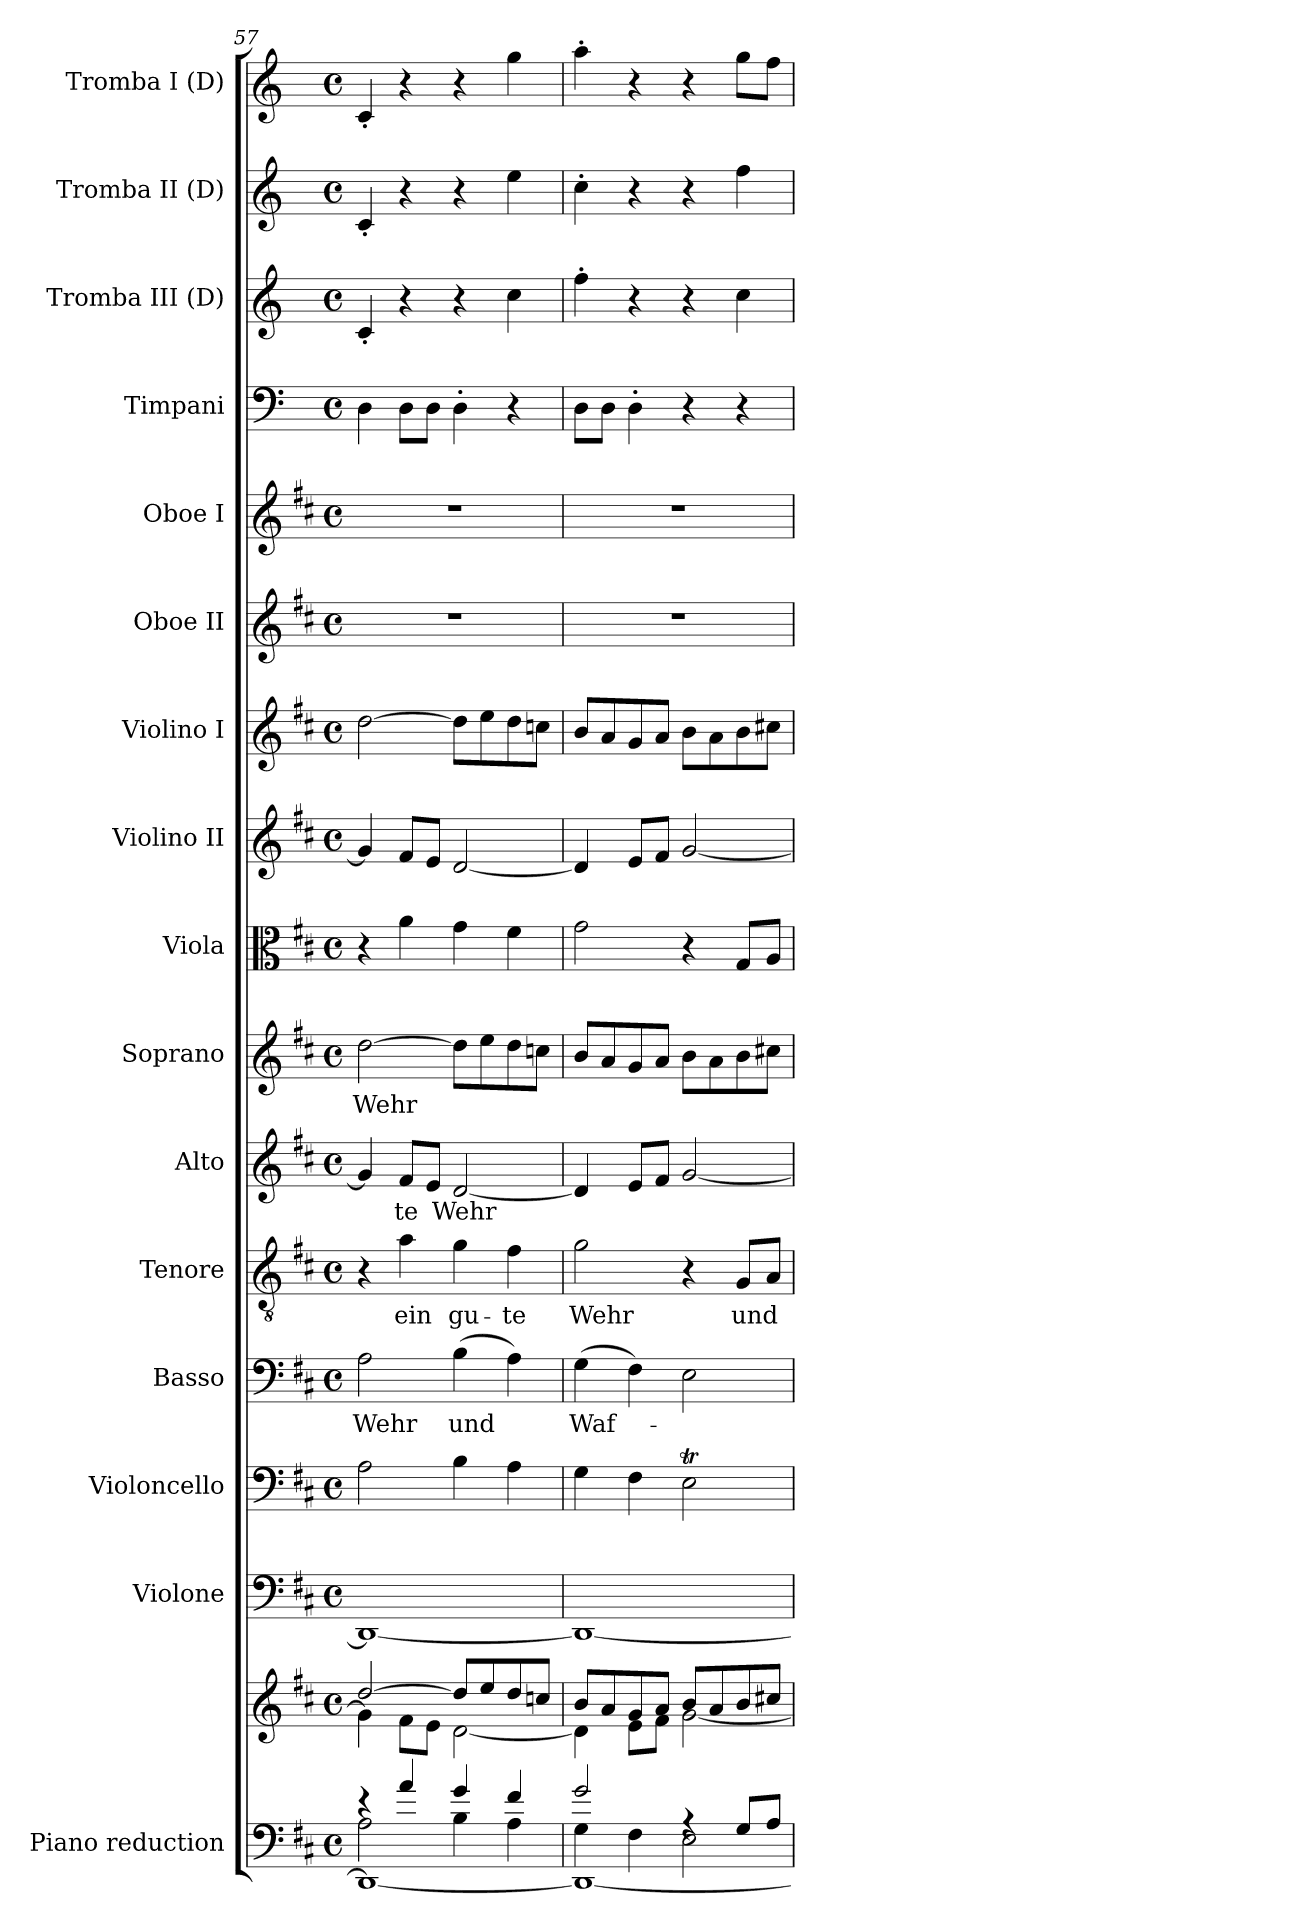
**kern	**kern	**kern	**kern	**kern	**text	**kern	**text	**kern	**text	**kern	**text	**kern	**kern	**kern	**kern	**kern	**kern	**kern	**kern	**kern
*part16	*part16	*part15	*part14	*part13	*part13	*part12	*part12	*part11	*part11	*part10	*part10	*part9	*part8	*part7	*part6	*part5	*part4	*part3	*part2	*part1
*staff17	*staff16	*staff15	*staff14	*staff13	*staff13	*staff12	*staff12	*staff11	*staff11	*staff10	*staff10	*staff9	*staff8	*staff7	*staff6	*staff5	*staff4	*staff3	*staff2	*staff1
*I"Piano reduction	*	*I"Violone	*I"Violoncello	*I"Basso	*	*I"Tenore	*	*I"Alto	*	*I"Soprano	*	*I"Viola	*I"Violino II	*I"Violino I	*I"Oboe II	*I"Oboe I	*I"Timpani	*I"Tromba III (D)	*I"Tromba II (D)	*I"Tromba I (D)
*I'Pno	*	*	*	*	*	*	*	*	*	*	*	*	*	*	*I'Ob	*I'Ob	*I'Timp	*	*	*
*clefF4	*clefG2	*clefF4	*clefF4	*clefF4	*	*clefGv2	*	*clefG2	*	*clefG2	*	*clefC3	*clefG2	*clefG2	*clefG2	*clefG2	*clefF4	*clefG2	*clefG2	*clefG2
*	*	*ITrd7c12	*	*	*	*	*	*	*	*	*	*	*	*	*	*	*	*ITrd-1c-2	*ITrd-1c-2	*ITrd-1c-2
*k[f#c#]	*k[f#c#]	*k[f#c#]	*k[f#c#]	*k[f#c#]	*	*k[f#c#]	*	*k[f#c#]	*	*k[f#c#]	*	*k[f#c#]	*k[f#c#]	*k[f#c#]	*k[f#c#]	*k[f#c#]	*k[]	*k[f#c#]	*k[f#c#]	*k[f#c#]
*M4/4	*M4/4	*M4/4	*M4/4	*M4/4	*	*M4/4	*	*M4/4	*	*M4/4	*	*M4/4	*M4/4	*M4/4	*M4/4	*M4/4	*M4/4	*M4/4	*M4/4	*M4/4
*met(c)	*met(c)	*met(c)	*met(c)	*met(c)	*	*met(c)	*	*met(c)	*	*met(c)	*	*met(c)	*met(c)	*met(c)	*met(c)	*met(c)	*met(c)	*met(c)	*met(c)	*met(c)
=57	=57	=57	=57	=57	=57	=57	=57	=57	=57	=57	=57	=57	=57	=57	=57	=57	=57	=57	=57	=57
*^	*^	*	*	*	*	*	*	*	*	*	*	*	*	*	*	*	*	*	*	*
*	*^	*	*	*	*	*	*	*	*	*	*	*	*	*	*	*	*	*	*	*	*	*
!	!	!	!	!	!	!	!	!LO:LY:b	!	!	!	!	!	!LO:LY:b	!	!	!	!	!	!	!	!	!
4re	1DD_	2A\	[2dd/	4g\]	1DDD_	2A\	2A\	Wehr	4r	.	4g/]	.	[2dd\	Wehr	4r	4g/]	[2dd\	1r	1r	4D\	4d'/	4d'/	4d'/
!	!	!	!	!	!	!	!	!	!	!LO:LY:b	!	!LO:LY:b	!	!	!	!	!	!	!	!	!	!	!
4a/	.	.	.	8f#\L	.	.	.	.	4a\	ein	8f#/L	-te	.	.	4a\	8f#/L	.	.	.	8D\L	4r	4r	4r
.	.	.	.	8e\J	.	.	.	.	.	.	8e/J	.	.	.	.	8e/J	.	.	.	8D\J	.	.	.
!	!	!	!	!	!	!	!	!LO:LY:b	!	!LO:LY:b	!	!LO:LY:b	!	!	!	!	!	!	!	!	!	!	!
4g/	.	4B\	8dd/L]	[2d\	.	4B\	(>4B\	und	4g\	gu-	[2d/	Wehr	8dd\L]	.	4g\	[2d/	8dd\L]	.	.	4D'\	4r	4r	4r
.	.	.	8ee/	.	.	.	.	.	.	.	.	.	8ee\	.	.	.	8ee\	.	.	.	.	.	.
!	!	!	!	!	!	!	!	!	!	!LO:LY:b	!	!	!	!	!	!	!	!	!	!	!	!	!
4f#/	.	4A\	8dd/	.	.	4A\	4A\)	.	4f#\	te	.	.	8dd\	.	4f#\	.	8dd\	.	.	4r	4dd\	4ff#\	4aa\
.	.	.	8ccn/J	.	.	.	.	.	.	.	.	.	8ccn\J	.	.	.	8ccn\J	.	.	.	.	.	.
=58	=58	=58	=58	=58	=58	=58	=58	=58	=58	=58	=58	=58	=58	=58	=58	=58	=58	=58	=58	=58	=58	=58	=58
!	!	!	!	!	!	!	!	!LO:LY:b	!	!LO:LY:b	!	!	!	!	!	!	!	!	!	!	!	!	!
2g/	1DD_	4G\	8b/L	4d\]	1DDD_	4G\	(>4G\	Waf-	2g\	Wehr	4d/]	.	8b/L	.	2g\	4d/]	8b/L	1r	1r	8D\L	4gg'\	4dd'\	4bb'\
.	.	.	8a/	.	.	.	.	.	.	.	.	.	8a/	.	.	.	8a/	.	.	8D\J	.	.	.
.	.	4F#\	8g/	8e\L	.	4F#\	4F#\)	.	.	.	8e/L	.	8g/	.	.	8e/L	8g/	.	.	4D'\	4r	4r	4r
.	.	.	8a/J	8f#\J	.	.	.	.	.	.	8f#/J	.	8a/J	.	.	8f#/J	8a/J	.	.	.	.	.	.
4rA	.	2E\	8b/L	[2g\	.	2ET\	2E\	.	4r	.	[2g/	.	8b\L	.	4r	[2g/	8b\L	.	.	4r	4r	4r	4r
.	.	.	8a/	.	.	.	.	.	.	.	.	.	8a\	.	.	.	8a\	.	.	.	.	.	.
!	!	!	!	!	!	!	!	!	!	!LO:LY:b	!	!	!	!	!	!	!	!	!	!	!	!	!
8G/L	.	.	8b/	.	.	.	.	.	8G/L	und	.	.	8b\	.	8G/L	.	8b\	.	.	4r	4dd\	4gg\	8aa\L
8A/J	.	.	8cc#X/J	.	.	.	.	.	8A/J	.	.	.	8cc#X\J	.	8A/J	.	8cc#X\J	.	.	.	.	.	8gg\J
*v	*v	*v	*	*	*	*	*	*	*	*	*	*	*	*	*	*	*	*	*	*	*	*	*
*	*v	*v	*	*	*	*	*	*	*	*	*	*	*	*	*	*	*	*	*	*	*
=	=	=	=	=	=	=	=	=	=	=	=	=	=	=	=	=	=	=	=	=
*-	*-	*-	*-	*-	*-	*-	*-	*-	*-	*-	*-	*-	*-	*-	*-	*-	*-	*-	*-	*-
